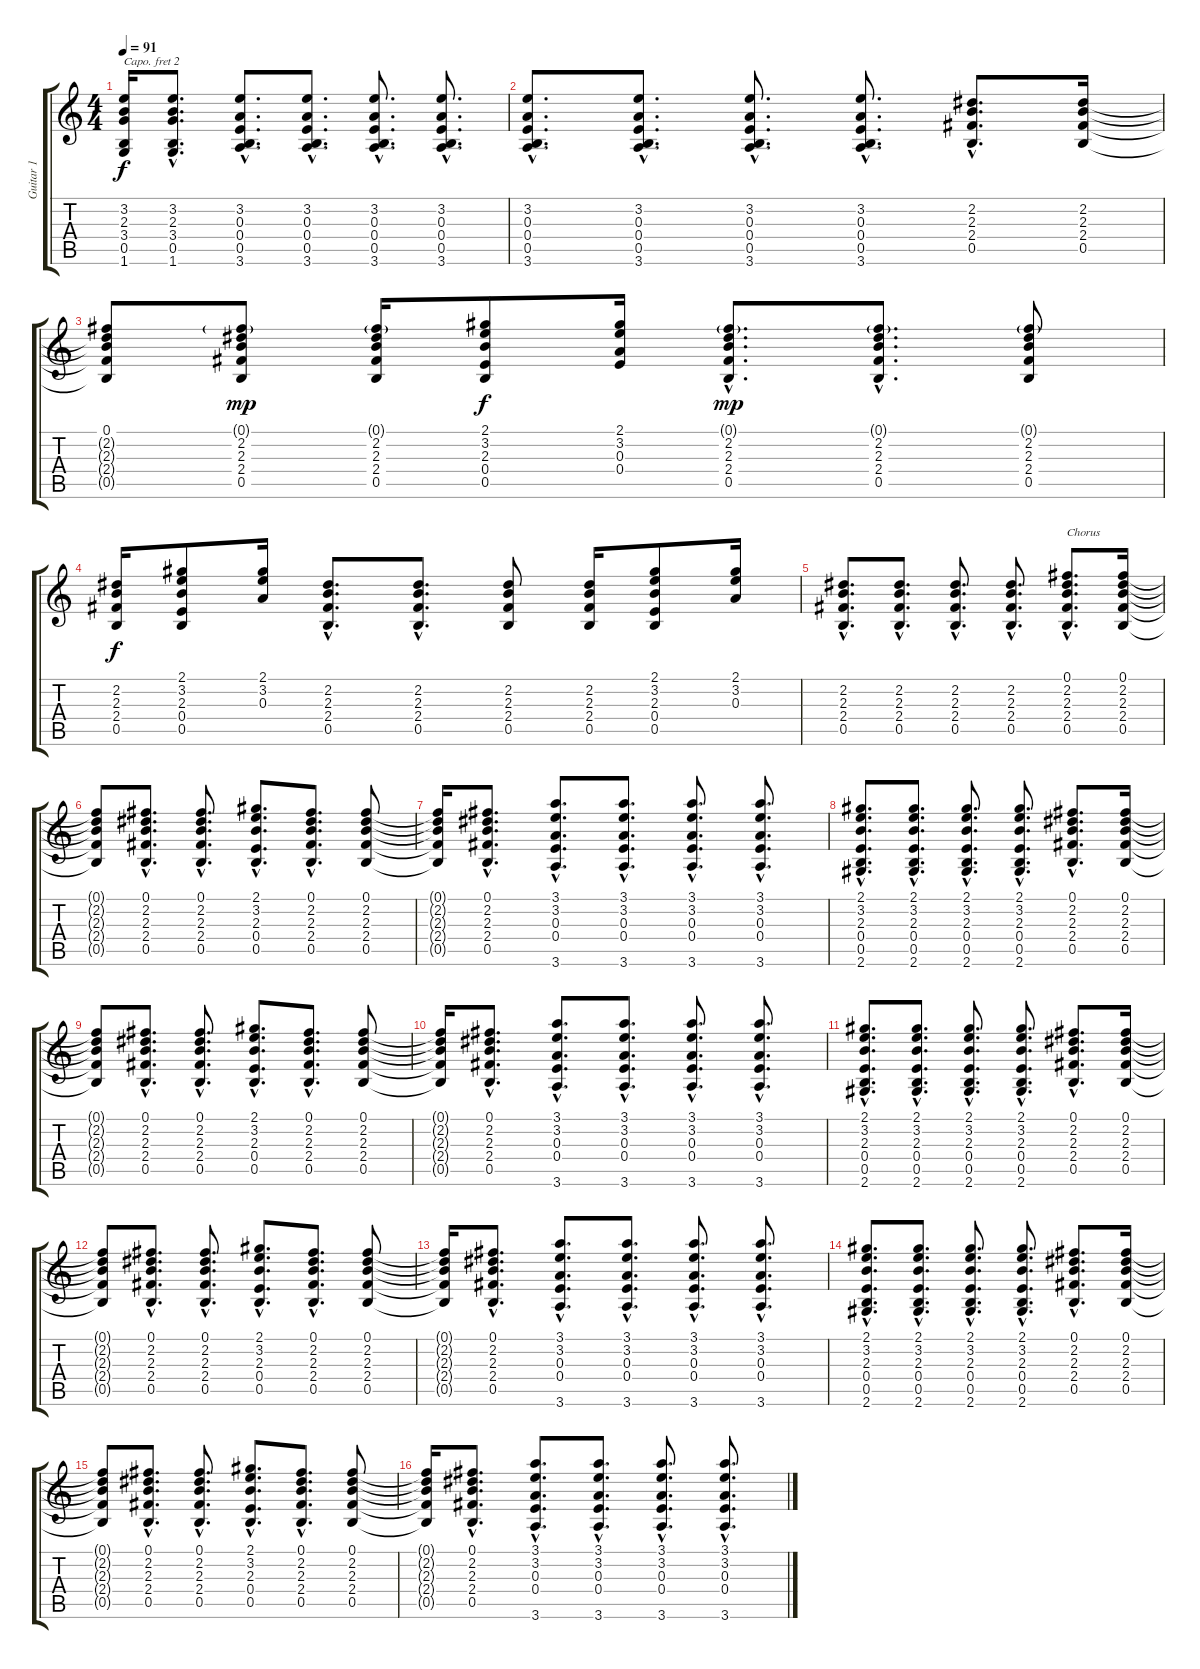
\track ("Guitar 1" "Guitar 1") {instrument acousticguitarsteel}
\staff {score tabs}
\capo 2
\tuning (E4 B3 G3 D3 A2 E2) {hide}
\ts (4 4)
\tempo 91
\clef g2
\ks c
(3.2{t} 2.3{t} 3.4{t} 0.5{t} 1.6{t}).16{dy f} (3.2{hac} 2.3{hac} 3.4{hac} 0.5{hac} 1.6{hac}).8{d} (3.2{hac} 0.3{hac} 0.4{hac} 0.5{hac} 3.6{hac}).8{d} (3.2{hac} 0.3{hac} 0.4{hac} 0.5{hac} 3.6{hac}).8{d} (3.2{hac} 0.3{hac} 0.4{hac} 0.5{hac} 3.6{hac}).8{d} (3.2{hac} 0.3{hac} 0.4{hac} 0.5{hac} 3.6{hac}).8{d} |
(3.2{hac} 0.3{hac} 0.4{hac} 0.5{hac} 3.6{hac}).8{d} (3.2{hac} 0.3{hac} 0.4{hac} 0.5{hac} 3.6{hac}).8{d} (3.2{hac} 0.3{hac} 0.4{hac} 0.5{hac} 3.6{hac}).8{d} (3.2{hac} 0.3{hac} 0.4{hac} 0.5{hac} 3.6{hac}).8{d} (2.2{hac} 2.3{hac} 2.4{hac} 0.5{hac}).8{d} (2.2 2.3 2.4 0.5).16 |
(0.1 2.2{t} 2.3{t} 2.4{t} 0.5{t}).8 (0.1{g} 2.2 2.3 2.4 0.5).8{dy mp} (0.1{g} 2.2 2.3 2.4 0.5).16 (2.1 3.2 2.3 0.4 0.5).8{dy f} (2.1 3.2 0.3 0.4).16 (0.1{g hac} 2.2{hac} 2.3{hac} 2.4{hac} 0.5{hac}).8{d dy mp} (0.1{g hac} 2.2{hac} 2.3{hac} 2.4{hac} 0.5{hac}).8{d} (0.1{g} 2.2 2.3 2.4 0.5).8 |
(2.2 2.3 2.4 0.5).16{dy f} (2.1 3.2 2.3 0.4 0.5).8 (2.1 3.2 0.3).16 (2.2{hac} 2.3{hac} 2.4{hac} 0.5{hac}).8{d} (2.2{hac} 2.3{hac} 2.4{hac} 0.5{hac}).8{d} (2.2 2.3 2.4 0.5).8 (2.2 2.3 2.4 0.5).16 (2.1 3.2 2.3 0.4 0.5).8 (2.1 3.2 0.3).16 |
(2.2{hac} 2.3{hac} 2.4{hac} 0.5{hac}).8{d} (2.2{hac} 2.3{hac} 2.4{hac} 0.5{hac}).8{d} (2.2{hac} 2.3{hac} 2.4{hac} 0.5{hac}).8{d} (2.2{hac} 2.3{hac} 2.4{hac} 0.5{hac}).8{d} (0.1{hac} 2.2{hac} 2.3{hac} 2.4{hac} 0.5{hac}).8{d txt "Chorus"} (0.1 2.2 2.3 2.4 0.5).16 |
(0.1{t} 2.2{t} 2.3{t} 2.4{t} 0.5{t}).8 (0.1{hac} 2.2{hac} 2.3{hac} 2.4{hac} 0.5{hac}).8{d} (0.1{hac} 2.2{hac} 2.3{hac} 2.4{hac} 0.5{hac}).8{d} (2.1{hac} 3.2{hac} 2.3{hac} 0.4{hac} 0.5{hac}).8{d} (0.1{hac} 2.2{hac} 2.3{hac} 2.4{hac} 0.5{hac}).8{d} (0.1 2.2 2.3 2.4 0.5).8 |
(0.1{t} 2.2{t} 2.3{t} 2.4{t} 0.5{t}).16 (0.1{hac} 2.2{hac} 2.3{hac} 2.4{hac} 0.5{hac}).8{d} (3.1{hac} 3.2{hac} 0.3{hac} 0.4{hac} 3.6{hac}).8{d} (3.1{hac} 3.2{hac} 0.3{hac} 0.4{hac} 3.6{hac}).8{d} (3.1{hac} 3.2{hac} 0.3{hac} 0.4{hac} 3.6{hac}).8{d} (3.1{hac} 3.2{hac} 0.3{hac} 0.4{hac} 3.6{hac}).8{d} |
(2.1{hac} 3.2{hac} 2.3{hac} 0.4{hac} 0.5{hac} 2.6{hac}).8{d} (2.1{hac} 3.2{hac} 2.3{hac} 0.4{hac} 0.5{hac} 2.6{hac}).8{d} (2.1{hac} 3.2{hac} 2.3{hac} 0.4{hac} 0.5{hac} 2.6{hac}).8{d} (2.1{hac} 3.2{hac} 2.3{hac} 0.4{hac} 0.5{hac} 2.6{hac}).8{d} (0.1{hac} 2.2{hac} 2.3{hac} 2.4{hac} 0.5{hac}).8{d} (0.1 2.2 2.3 2.4 0.5).16 |
(0.1{t} 2.2{t} 2.3{t} 2.4{t} 0.5{t}).8 (0.1{hac} 2.2{hac} 2.3{hac} 2.4{hac} 0.5{hac}).8{d} (0.1{hac} 2.2{hac} 2.3{hac} 2.4{hac} 0.5{hac}).8{d} (2.1{hac} 3.2{hac} 2.3{hac} 0.4{hac} 0.5{hac}).8{d} (0.1{hac} 2.2{hac} 2.3{hac} 2.4{hac} 0.5{hac}).8{d} (0.1 2.2 2.3 2.4 0.5).8 |
(0.1{t} 2.2{t} 2.3{t} 2.4{t} 0.5{t}).16 (0.1{hac} 2.2{hac} 2.3{hac} 2.4{hac} 0.5{hac}).8{d} (3.1{hac} 3.2{hac} 0.3{hac} 0.4{hac} 3.6{hac}).8{d} (3.1{hac} 3.2{hac} 0.3{hac} 0.4{hac} 3.6{hac}).8{d} (3.1{hac} 3.2{hac} 0.3{hac} 0.4{hac} 3.6{hac}).8{d} (3.1{hac} 3.2{hac} 0.3{hac} 0.4{hac} 3.6{hac}).8{d} |
(2.1{hac} 3.2{hac} 2.3{hac} 0.4{hac} 0.5{hac} 2.6{hac}).8{d} (2.1{hac} 3.2{hac} 2.3{hac} 0.4{hac} 0.5{hac} 2.6{hac}).8{d} (2.1{hac} 3.2{hac} 2.3{hac} 0.4{hac} 0.5{hac} 2.6{hac}).8{d} (2.1{hac} 3.2{hac} 2.3{hac} 0.4{hac} 0.5{hac} 2.6{hac}).8{d} (0.1{hac} 2.2{hac} 2.3{hac} 2.4{hac} 0.5{hac}).8{d} (0.1 2.2 2.3 2.4 0.5).16 |
(0.1{t} 2.2{t} 2.3{t} 2.4{t} 0.5{t}).8 (0.1{hac} 2.2{hac} 2.3{hac} 2.4{hac} 0.5{hac}).8{d} (0.1{hac} 2.2{hac} 2.3{hac} 2.4{hac} 0.5{hac}).8{d} (2.1{hac} 3.2{hac} 2.3{hac} 0.4{hac} 0.5{hac}).8{d} (0.1{hac} 2.2{hac} 2.3{hac} 2.4{hac} 0.5{hac}).8{d} (0.1 2.2 2.3 2.4 0.5).8 |
(0.1{t} 2.2{t} 2.3{t} 2.4{t} 0.5{t}).16 (0.1{hac} 2.2{hac} 2.3{hac} 2.4{hac} 0.5{hac}).8{d} (3.1{hac} 3.2{hac} 0.3{hac} 0.4{hac} 3.6{hac}).8{d} (3.1{hac} 3.2{hac} 0.3{hac} 0.4{hac} 3.6{hac}).8{d} (3.1{hac} 3.2{hac} 0.3{hac} 0.4{hac} 3.6{hac}).8{d} (3.1{hac} 3.2{hac} 0.3{hac} 0.4{hac} 3.6{hac}).8{d} |
(2.1{hac} 3.2{hac} 2.3{hac} 0.4{hac} 0.5{hac} 2.6{hac}).8{d} (2.1{hac} 3.2{hac} 2.3{hac} 0.4{hac} 0.5{hac} 2.6{hac}).8{d} (2.1{hac} 3.2{hac} 2.3{hac} 0.4{hac} 0.5{hac} 2.6{hac}).8{d} (2.1{hac} 3.2{hac} 2.3{hac} 0.4{hac} 0.5{hac} 2.6{hac}).8{d} (0.1{hac} 2.2{hac} 2.3{hac} 2.4{hac} 0.5{hac}).8{d} (0.1 2.2 2.3 2.4 0.5).16 |
(0.1{t} 2.2{t} 2.3{t} 2.4{t} 0.5{t}).8 (0.1{hac} 2.2{hac} 2.3{hac} 2.4{hac} 0.5{hac}).8{d} (0.1{hac} 2.2{hac} 2.3{hac} 2.4{hac} 0.5{hac}).8{d} (2.1{hac} 3.2{hac} 2.3{hac} 0.4{hac} 0.5{hac}).8{d} (0.1{hac} 2.2{hac} 2.3{hac} 2.4{hac} 0.5{hac}).8{d} (0.1 2.2 2.3 2.4 0.5).8 |
(0.1{t} 2.2{t} 2.3{t} 2.4{t} 0.5{t}).16 (0.1{hac} 2.2{hac} 2.3{hac} 2.4{hac} 0.5{hac}).8{d} (3.1{hac} 3.2{hac} 0.3{hac} 0.4{hac} 3.6{hac}).8{d} (3.1{hac} 3.2{hac} 0.3{hac} 0.4{hac} 3.6{hac}).8{d} (3.1{hac} 3.2{hac} 0.3{hac} 0.4{hac} 3.6{hac}).8{d} (3.1{hac} 3.2{hac} 0.3{hac} 0.4{hac} 3.6{hac}).8{d}
